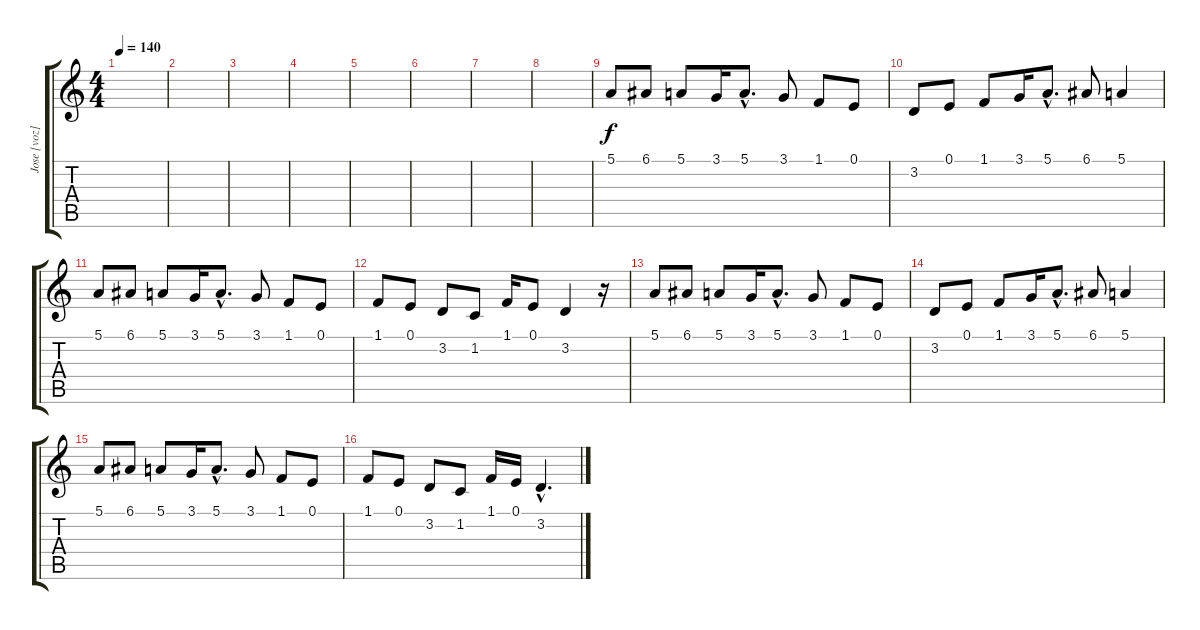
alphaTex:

\track ("Jose [voz]" "Jose [voz]") {instrument pad7halo}
\staff {score tabs}
\tuning (E4 B3 G3 D3 A2 E2) {hide}
\ts (4 4)
\tempo 140
\clef g2
\ks c
|
|
|
|
|
|
|
|
5.1.8 6.1.8 5.1.8 3.1.16 5.1{hac}.8{d} 3.1.8 1.1.8 0.1.8 |
3.2.8 0.1.8 1.1.8 3.1.16 5.1{hac}.8{d} 6.1.8 5.1.4 |
5.1.8 6.1.8 5.1.8 3.1.16 5.1{hac}.8{d} 3.1.8 1.1.8 0.1.8 |
1.1.8 0.1.8 3.2.8 1.2.8 1.1.16 0.1.8 3.2.4 r.16 |
5.1.8 6.1.8 5.1.8 3.1.16 5.1{hac}.8{d} 3.1.8 1.1.8 0.1.8 |
3.2.8 0.1.8 1.1.8 3.1.16 5.1{hac}.8{d} 6.1.8 5.1.4 |
5.1.8 6.1.8 5.1.8 3.1.16 5.1{hac}.8{d} 3.1.8 1.1.8 0.1.8 |
1.1.8 0.1.8 3.2.8 1.2.8 1.1.16 0.1.16 3.2{hac}.4{d}
